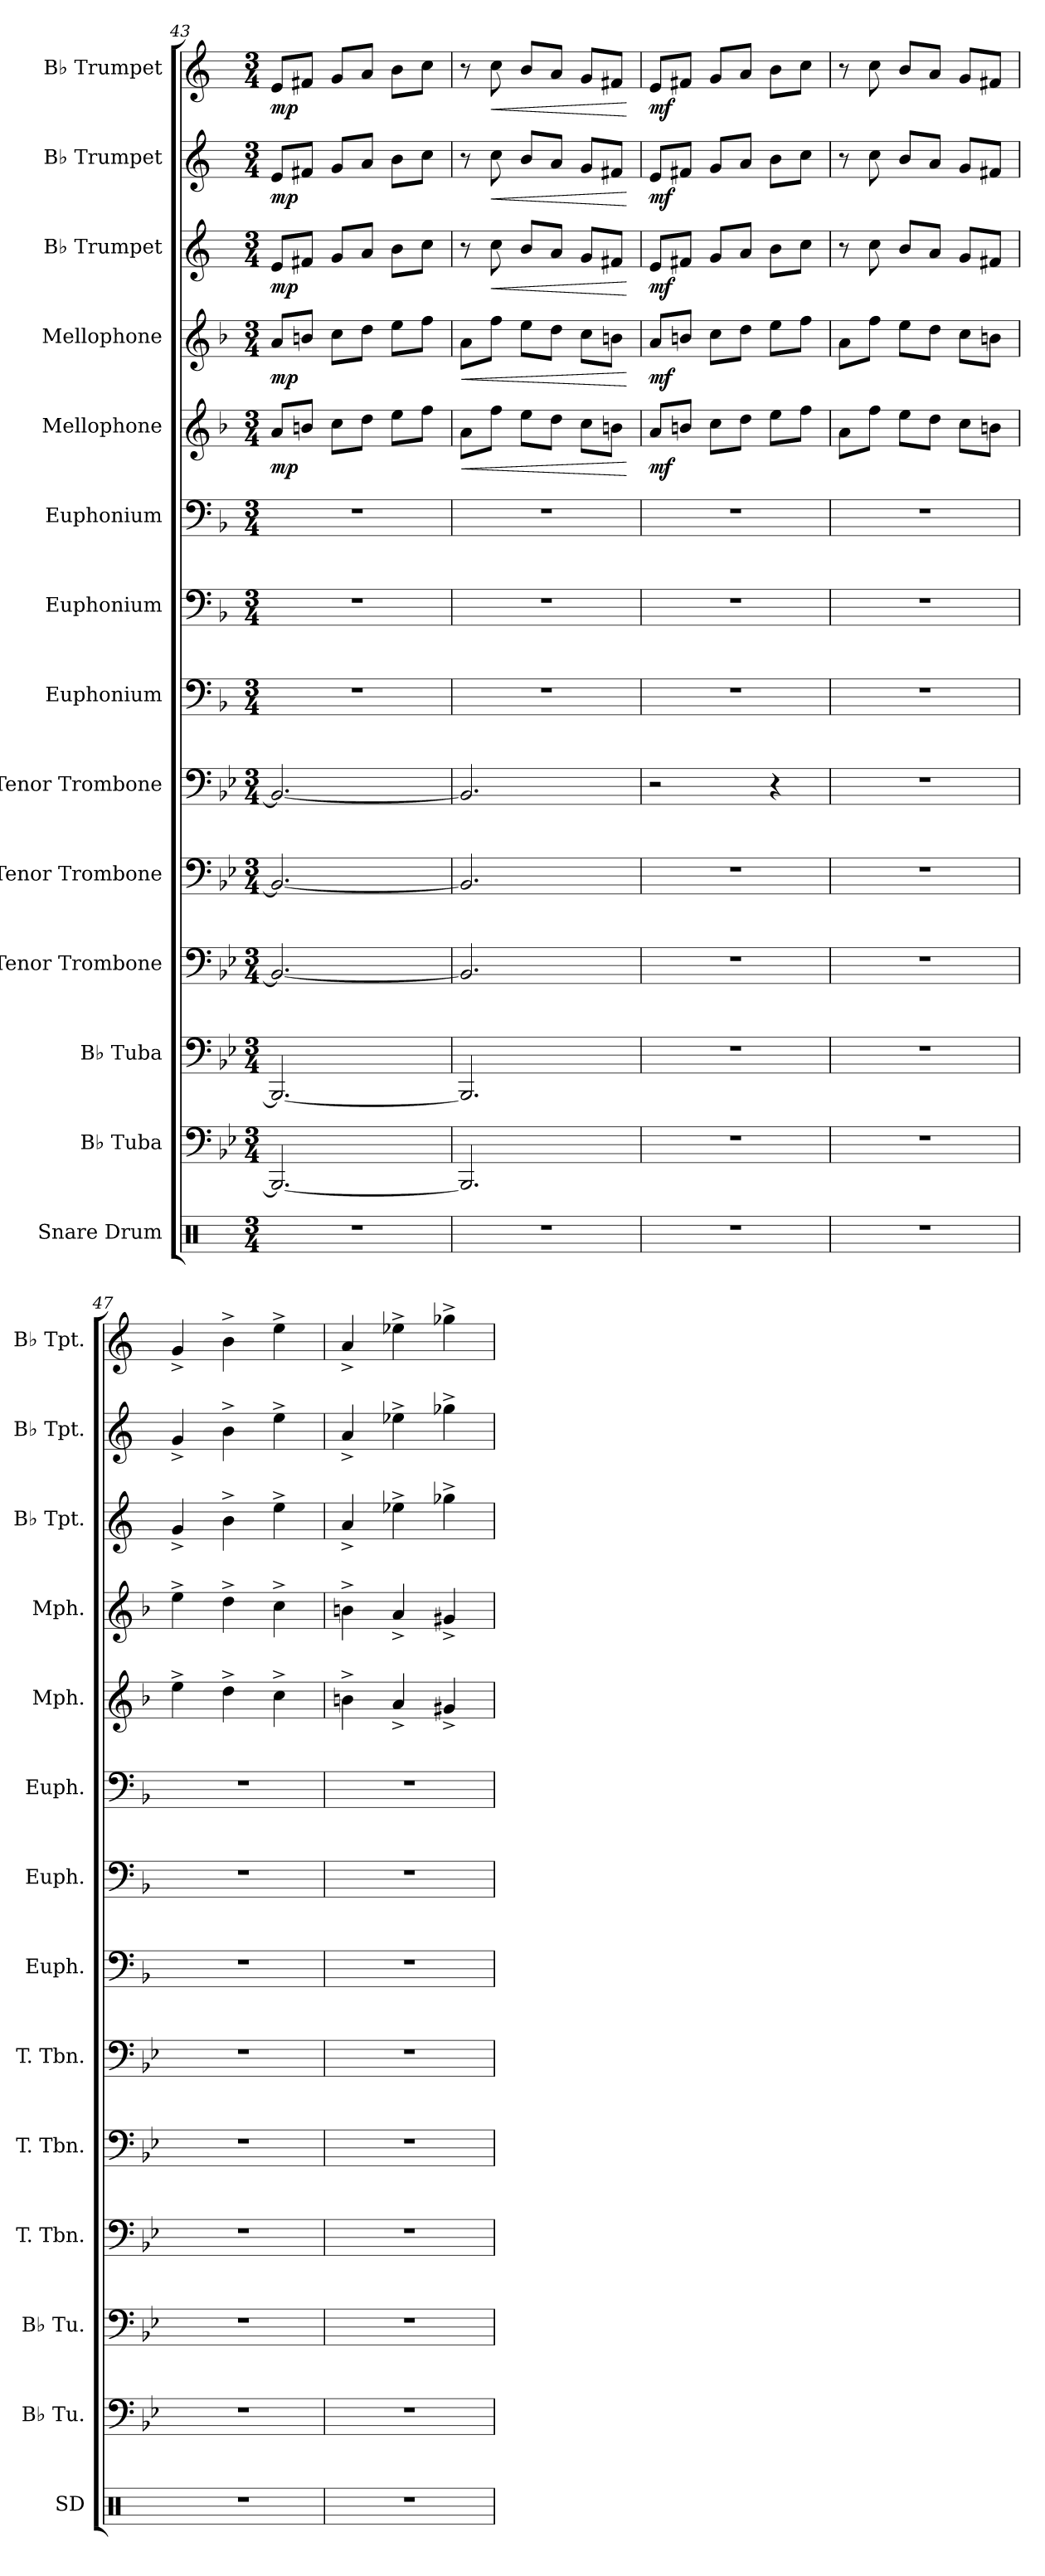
**kern	**kern	**kern	**kern	**kern	**kern	**kern	**kern	**kern	**kern	**dynam	**kern	**dynam	**kern	**dynam	**kern	**dynam	**kern	**dynam
*part14	*part13	*part12	*part11	*part10	*part9	*part8	*part7	*part6	*part5	*part5	*part4	*part4	*part3	*part3	*part2	*part2	*part1	*part1
*staff14	*staff13	*staff12	*staff11	*staff10	*staff9	*staff8	*staff7	*staff6	*staff5	*staff5	*staff4	*staff4	*staff3	*staff3	*staff2	*staff2	*staff1	*staff1
*I"Snare Drum	*I"B♭ Tuba	*I"B♭ Tuba	*I"Tenor Trombone	*I"Tenor Trombone	*I"Tenor Trombone	*I"Euphonium	*I"Euphonium	*I"Euphonium	*I"Mellophone	*	*I"Mellophone	*	*I"B♭ Trumpet	*	*I"B♭ Trumpet	*	*I"B♭ Trumpet	*
*I'SD	*I'B♭ Tu.	*I'B♭ Tu.	*I'T. Tbn.	*I'T. Tbn.	*I'T. Tbn.	*I'Euph.	*I'Euph.	*I'Euph.	*I'Mph.	*	*I'Mph.	*	*I'B♭ Tpt.	*	*I'B♭ Tpt.	*	*I'B♭ Tpt.	*
*clefX	*clefF4	*clefF4	*clefF4	*clefF4	*clefF4	*clefF4	*clefF4	*clefF4	*clefG2	*	*clefG2	*	*clefG2	*	*clefG2	*	*clefG2	*
*	*	*	*	*	*	*ITrd4c7	*ITrd4c7	*ITrd4c7	*ITrd4c7	*	*ITrd4c7	*	*ITrd1c2	*	*ITrd1c2	*	*ITrd1c2	*
*k[]	*k[b-e-]	*k[b-e-]	*k[b-e-]	*k[b-e-]	*k[b-e-]	*k[b-e-]	*k[b-e-]	*k[b-e-]	*k[b-e-]	*	*k[b-e-]	*	*k[b-e-]	*	*k[b-e-]	*	*k[b-e-]	*
*M3/4	*M3/4	*M3/4	*M3/4	*M3/4	*M3/4	*M3/4	*M3/4	*M3/4	*M3/4	*	*M3/4	*	*M3/4	*	*M3/4	*	*M3/4	*
=43	=43	=43	=43	=43	=43	=43	=43	=43	=43	=43	=43	=43	=43	=43	=43	=43	=43	=43
!	!	!	!	!	!	!	!	!	!	!LO:DY:b	!	!LO:DY:b	!	!LO:DY:b	!	!LO:DY:b	!	!LO:DY:b
2.r	2.BBB-/_	2.BBB-/_	2.BB-/_	2.BB-/_	2.BB-/_	2.r	2.r	2.r	8d/L	mp	8d/L	mp	8d/L	mp	8d/L	mp	8d/L	mp
.	.	.	.	.	.	.	.	.	8en/J	.	8en/J	.	8en/J	.	8en/J	.	8en/J	.
.	.	.	.	.	.	.	.	.	8f\L	.	8f\L	.	8f/L	.	8f/L	.	8f/L	.
.	.	.	.	.	.	.	.	.	8g\J	.	8g\J	.	8g/J	.	8g/J	.	8g/J	.
.	.	.	.	.	.	.	.	.	8a\L	.	8a\L	.	8a\L	.	8a\L	.	8a\L	.
.	.	.	.	.	.	.	.	.	8b-\J	.	8b-\J	.	8b-\J	.	8b-\J	.	8b-\J	.
!!LO:PB:g=z
=44	=44	=44	=44	=44	=44	=44	=44	=44	=44	=44	=44	=44	=44	=44	=44	=44	=44	=44
*	*	*	*	*	*	*	*	*	*	*	*	*	*	*	*	*	*MM185	*
!	!	!	!	!	!	!	!	!	!	!LO:HP:b	!	!LO:HP:b	!	!	!	!	!	!
2.r	2.BBB-/]	2.BBB-/]	2.BB-/]	2.BB-/]	2.BB-/]	2.r	2.r	2.r	8d\L	<	8d\L	<	8r	.	8r	.	8r	.
!	!	!	!	!	!	!	!	!	!	!	!	!	!	!LO:HP:b	!	!LO:HP:b	!	!LO:HP:b
.	.	.	.	.	.	.	.	.	8b-\J	.	8b-\J	.	8b-\	<	8b-\	<	8b-\	<
.	.	.	.	.	.	.	.	.	8a\L	.	8a\L	.	8a/L	.	8a/L	.	8a/L	.
.	.	.	.	.	.	.	.	.	8g\J	.	8g\J	.	8g/J	.	8g/J	.	8g/J	.
.	.	.	.	.	.	.	.	.	8f\L	.	8f\L	.	8f/L	.	8f/L	.	8f/L	.
.	.	.	.	.	.	.	.	.	8en\J	.	8en\J	.	8en/J	.	8en/J	.	8en/J	.
.	.	.	.	.	.	.	.	.	.	[	.	[	.	[	.	[	.	[
=45	=45	=45	=45	=45	=45	=45	=45	=45	=45	=45	=45	=45	=45	=45	=45	=45	=45	=45
!	!	!	!	!	!	!	!	!	!	!LO:DY:b	!	!LO:DY:b	!	!LO:DY:b	!	!LO:DY:b	!	!LO:DY:b
2.r	2.r	2.r	2.r	2.r	2r	2.r	2.r	2.r	8d/L	mf	8d/L	mf	8d/L	mf	8d/L	mf	8d/L	mf
.	.	.	.	.	.	.	.	.	8en/J	.	8en/J	.	8en/J	.	8en/J	.	8en/J	.
.	.	.	.	.	.	.	.	.	8f\L	.	8f\L	.	8f/L	.	8f/L	.	8f/L	.
.	.	.	.	.	.	.	.	.	8g\J	.	8g\J	.	8g/J	.	8g/J	.	8g/J	.
.	.	.	.	.	4r	.	.	.	8a\L	.	8a\L	.	8a\L	.	8a\L	.	8a\L	.
.	.	.	.	.	.	.	.	.	8b-\J	.	8b-\J	.	8b-\J	.	8b-\J	.	8b-\J	.
=46	=46	=46	=46	=46	=46	=46	=46	=46	=46	=46	=46	=46	=46	=46	=46	=46	=46	=46
2.r	2.r	2.r	2.r	2.r	2.r	2.r	2.r	2.r	8d\L	.	8d\L	.	8r	.	8r	.	8r	.
.	.	.	.	.	.	.	.	.	8b-\J	.	8b-\J	.	8b-\	.	8b-\	.	8b-\	.
.	.	.	.	.	.	.	.	.	8a\L	.	8a\L	.	8a/L	.	8a/L	.	8a/L	.
.	.	.	.	.	.	.	.	.	8g\J	.	8g\J	.	8g/J	.	8g/J	.	8g/J	.
.	.	.	.	.	.	.	.	.	8f\L	.	8f\L	.	8f/L	.	8f/L	.	8f/L	.
.	.	.	.	.	.	.	.	.	8en\J	.	8en\J	.	8en/J	.	8en/J	.	8en/J	.
=47	=47	=47	=47	=47	=47	=47	=47	=47	=47	=47	=47	=47	=47	=47	=47	=47	=47	=47
2.r	2.r	2.r	2.r	2.r	2.r	2.r	2.r	2.r	4a^\	.	4a^\	.	4f^/	.	4f^/	.	4f^/	.
.	.	.	.	.	.	.	.	.	4g^\	.	4g^\	.	4a^\	.	4a^\	.	4a^\	.
.	.	.	.	.	.	.	.	.	4f^\	.	4f^\	.	4dd^\	.	4dd^\	.	4dd^\	.
=48	=48	=48	=48	=48	=48	=48	=48	=48	=48	=48	=48	=48	=48	=48	=48	=48	=48	=48
2.r	2.r	2.r	2.r	2.r	2.r	2.r	2.r	2.r	4en^\	.	4en^\	.	4g^/	.	4g^/	.	4g^/	.
.	.	.	.	.	.	.	.	.	4d^/	.	4d^/	.	4dd-X^\	.	4dd-X^\	.	4dd-X^\	.
.	.	.	.	.	.	.	.	.	4c#X^/	.	4c#X^/	.	4ff-X^\	.	4ff-X^\	.	4ff-X^\	.
=	=	=	=	=	=	=	=	=	=	=	=	=	=	=	=	=	=	=
*-	*-	*-	*-	*-	*-	*-	*-	*-	*-	*-	*-	*-	*-	*-	*-	*-	*-	*-
